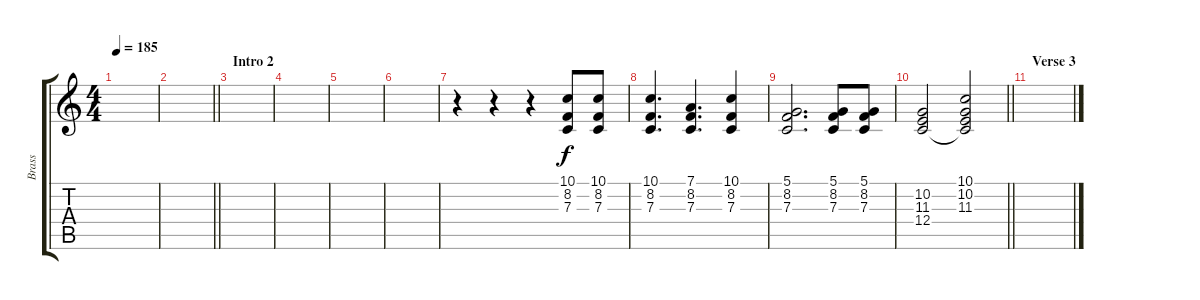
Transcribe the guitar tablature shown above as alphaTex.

\track ("Brass" "Brass") {instrument brasssection}
\staff {score tabs}
\tuning (D4 A3 F3 C3 G2 D2) {hide}
\ts (4 4)
\tempo 185
\clef g2
\ks c
|
\barLineRight lightlight
|
\section ("" "Intro 2")
|
|
|
|
r.4 r.4 r.4 (10.1 8.2 7.3).8 (10.1 8.2 7.3).8 |
(10.1 8.2 7.3).4{d} (7.1 8.2 7.3).4{d} (10.1 8.2 7.3).4 |
(5.1 8.2 7.3).2{d} (5.1 8.2 7.3).8 (5.1 8.2 7.3).8 |
\barLineRight lightlight
(10.2 11.3 12.4).2 (10.1 10.2 11.3 12.4{t}).2 |
\section ("" "Verse 3")
